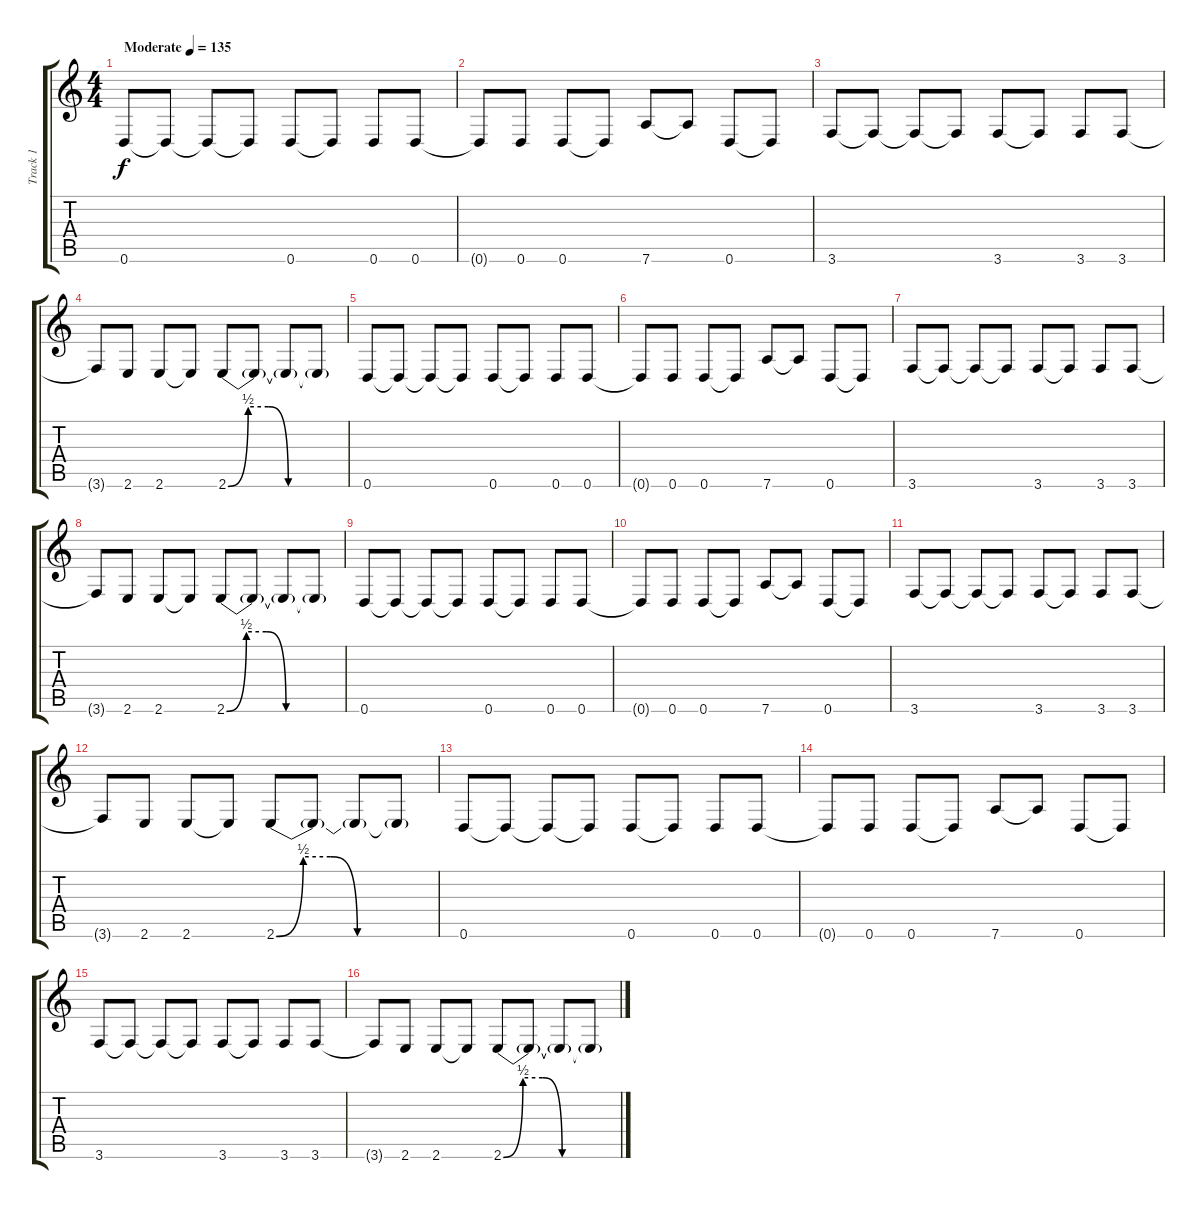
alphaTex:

\track ("Track 1" "Track 1") {instrument distortionguitar}
\staff {score tabs}
\tuning (D4 A3 F3 C3 G2 D2) {hide}
\ts (4 4)
\tempo (135 "Moderate")
\clef g2
\ks c
0.6.8{dy f instrument distortionguitar} 0.6{t}.8 0.6{t}.8 0.6{t}.8 0.6.8 0.6{t}.8 0.6.8 0.6.8 |
0.6{t}.8 0.6.8 0.6.8 0.6{t}.8 7.6.8 7.6{t}.8 0.6.8 0.6{t}.8 |
3.6.8 3.6{t}.8 3.6{t}.8 3.6{t}.8 3.6.8 3.6{t}.8 3.6.8 3.6.8 |
3.6{t}.8 2.6.8 2.6.8 2.6{t}.8 2.6{be (custom 0 0 10 2 20 2 30 0 60 0)}.8 2.6{t}.8 2.6{t}.8 2.6{t}.8 |
0.6.8 0.6{t}.8 0.6{t}.8 0.6{t}.8 0.6.8 0.6{t}.8 0.6.8 0.6.8 |
0.6{t}.8 0.6.8 0.6.8 0.6{t}.8 7.6.8 7.6{t}.8 0.6.8 0.6{t}.8 |
3.6.8 3.6{t}.8 3.6{t}.8 3.6{t}.8 3.6.8 3.6{t}.8 3.6.8 3.6.8 |
3.6{t}.8 2.6.8 2.6.8 2.6{t}.8 2.6{be (custom 0 0 10 2 20 2 30 0 60 0)}.8 2.6{t}.8 2.6{t}.8 2.6{t}.8 |
0.6.8 0.6{t}.8 0.6{t}.8 0.6{t}.8 0.6.8 0.6{t}.8 0.6.8 0.6.8 |
0.6{t}.8 0.6.8 0.6.8 0.6{t}.8 7.6.8 7.6{t}.8 0.6.8 0.6{t}.8 |
3.6.8 3.6{t}.8 3.6{t}.8 3.6{t}.8 3.6.8 3.6{t}.8 3.6.8 3.6.8 |
3.6{t}.8 2.6.8 2.6.8 2.6{t}.8 2.6{be (custom 0 0 10 2 20 2 30 0 60 0)}.8 2.6{t}.8 2.6{t}.8 2.6{t}.8 |
0.6.8 0.6{t}.8 0.6{t}.8 0.6{t}.8 0.6.8 0.6{t}.8 0.6.8 0.6.8 |
0.6{t}.8 0.6.8 0.6.8 0.6{t}.8 7.6.8 7.6{t}.8 0.6.8 0.6{t}.8 |
3.6.8 3.6{t}.8 3.6{t}.8 3.6{t}.8 3.6.8 3.6{t}.8 3.6.8 3.6.8 |
3.6{t}.8 2.6.8 2.6.8 2.6{t}.8 2.6{be (custom 0 0 10 2 20 2 30 0 60 0)}.8 2.6{t}.8 2.6{t}.8 2.6{t}.8
